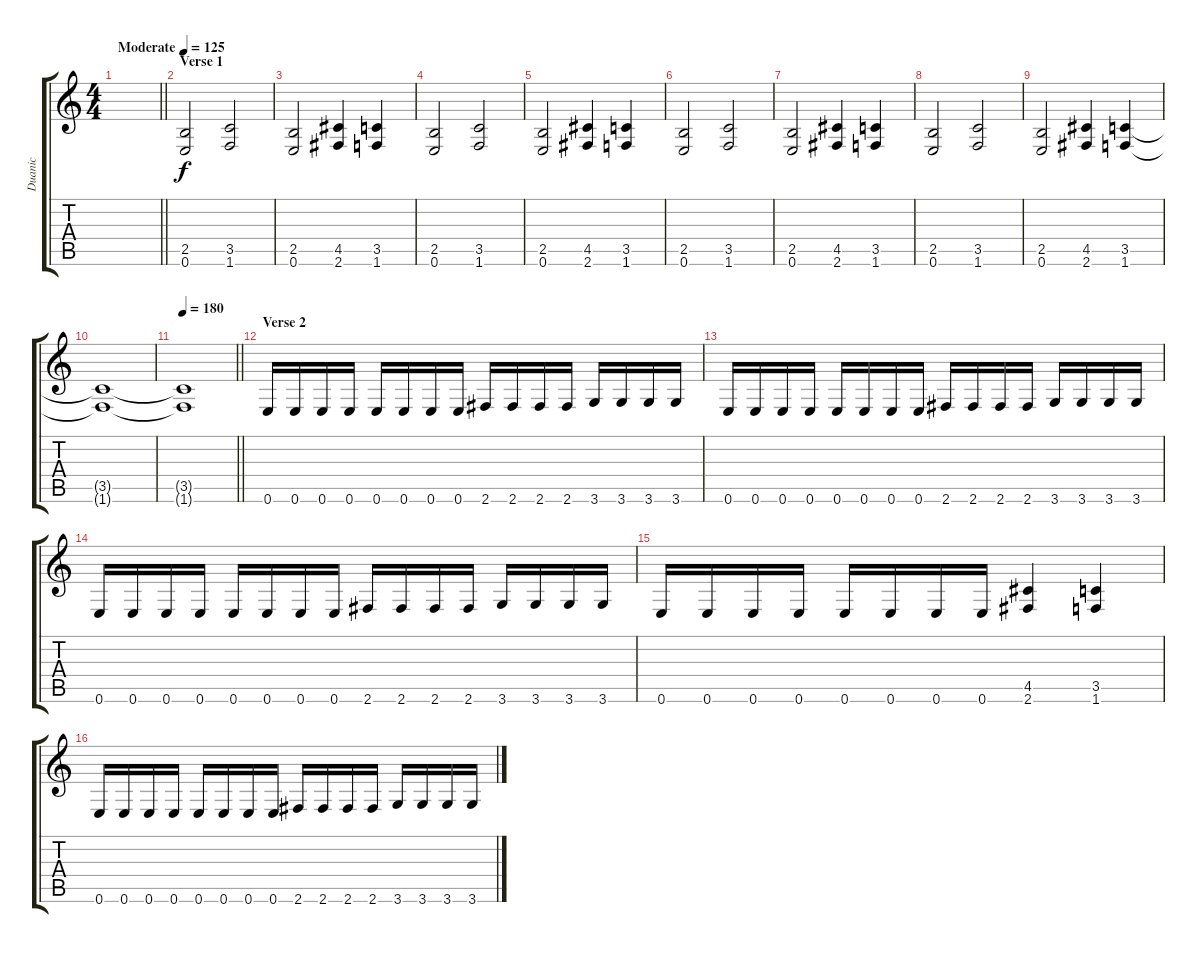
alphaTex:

\track ("Duanic" "Duanic") {instrument distortionguitar}
\staff {score tabs}
\tuning (E4 B3 G3 D3 A2 E2) {hide}
\ts (4 4)
\tempo (125 "Moderate")
\clef g2
\barLineRight lightlight
\ks c
|
\section ("" "Verse 1")
(2.5 0.6).2 (3.5 1.6).2 |
(2.5 0.6).2 (4.5 2.6).4 (3.5 1.6).4 |
(2.5 0.6).2 (3.5 1.6).2 |
(2.5 0.6).2 (4.5 2.6).4 (3.5 1.6).4 |
(2.5 0.6).2 (3.5 1.6).2 |
(2.5 0.6).2 (4.5 2.6).4 (3.5 1.6).4 |
(2.5 0.6).2 (3.5 1.6).2 |
(2.5 0.6).2 (4.5 2.6).4 (3.5 1.6).4 |
(3.5{t} 1.6{t}).1 |
\tempo 180
\barLineRight lightlight
(3.5{t} 1.6{t}).1 |
\section ("" "Verse 2")
0.6.16 0.6.16 0.6.16 0.6.16 0.6.16 0.6.16 0.6.16 0.6.16 2.6.16 2.6.16 2.6.16 2.6.16 3.6.16 3.6.16 3.6.16 3.6.16 |
0.6.16 0.6.16 0.6.16 0.6.16 0.6.16 0.6.16 0.6.16 0.6.16 2.6.16 2.6.16 2.6.16 2.6.16 3.6.16 3.6.16 3.6.16 3.6.16 |
0.6.16 0.6.16 0.6.16 0.6.16 0.6.16 0.6.16 0.6.16 0.6.16 2.6.16 2.6.16 2.6.16 2.6.16 3.6.16 3.6.16 3.6.16 3.6.16 |
0.6.16 0.6.16 0.6.16 0.6.16 0.6.16 0.6.16 0.6.16 0.6.16 (4.5 2.6).4 (3.5 1.6).4 |
0.6.16 0.6.16 0.6.16 0.6.16 0.6.16 0.6.16 0.6.16 0.6.16 2.6.16 2.6.16 2.6.16 2.6.16 3.6.16 3.6.16 3.6.16 3.6.16
